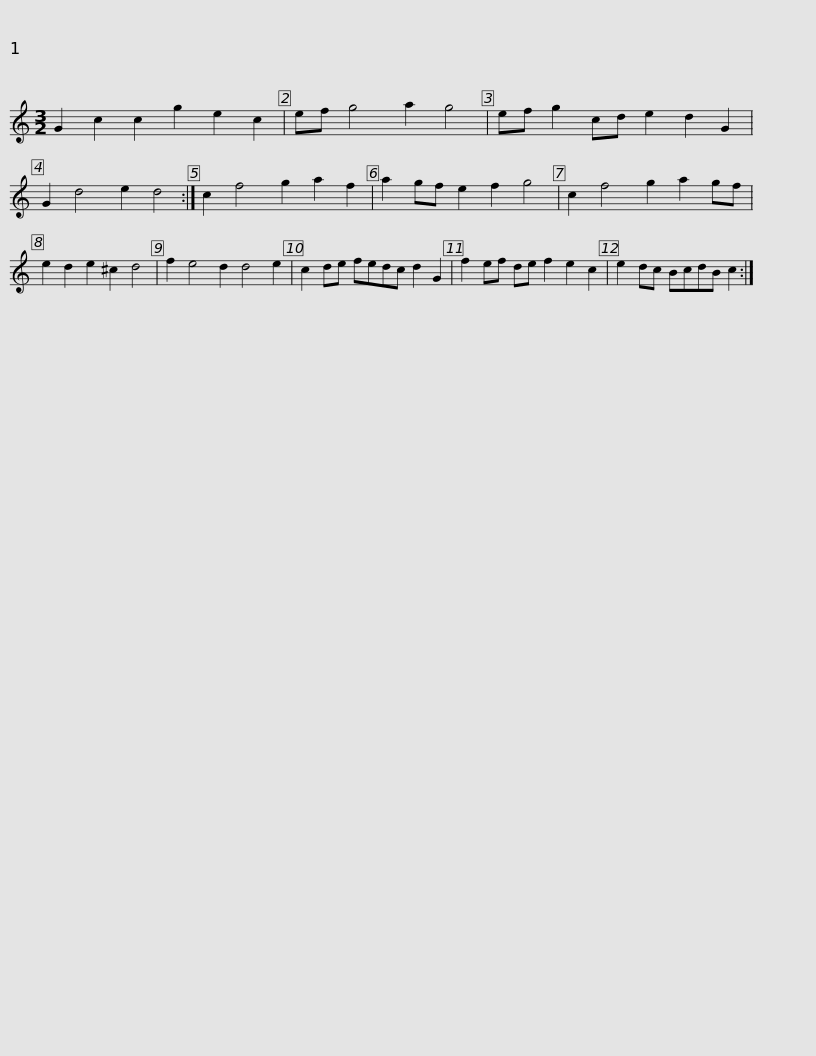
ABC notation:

X:1
L:1/8
M:3/2
I:linebreak $
K:C
V:1 treble
V:1
 G2 c2 c2 g2 e2 c2 | ef g4 a2 g4 | ef g2 cd e2 d2 G2 | G2 d4 e2 d4 :| c2 f4 g2 a2 f2 | %5
 a2 gf e2 f2 g4 |$ c2 f4 g2 a2 gf | e2 d2 e2 ^c2 d4 | f2 e4 d2 d4 e2 | c2 de fedc d2 G2 | %10
 f2 ef de f2 e2 c2 | e2 dc BcdB c2 :| %12
